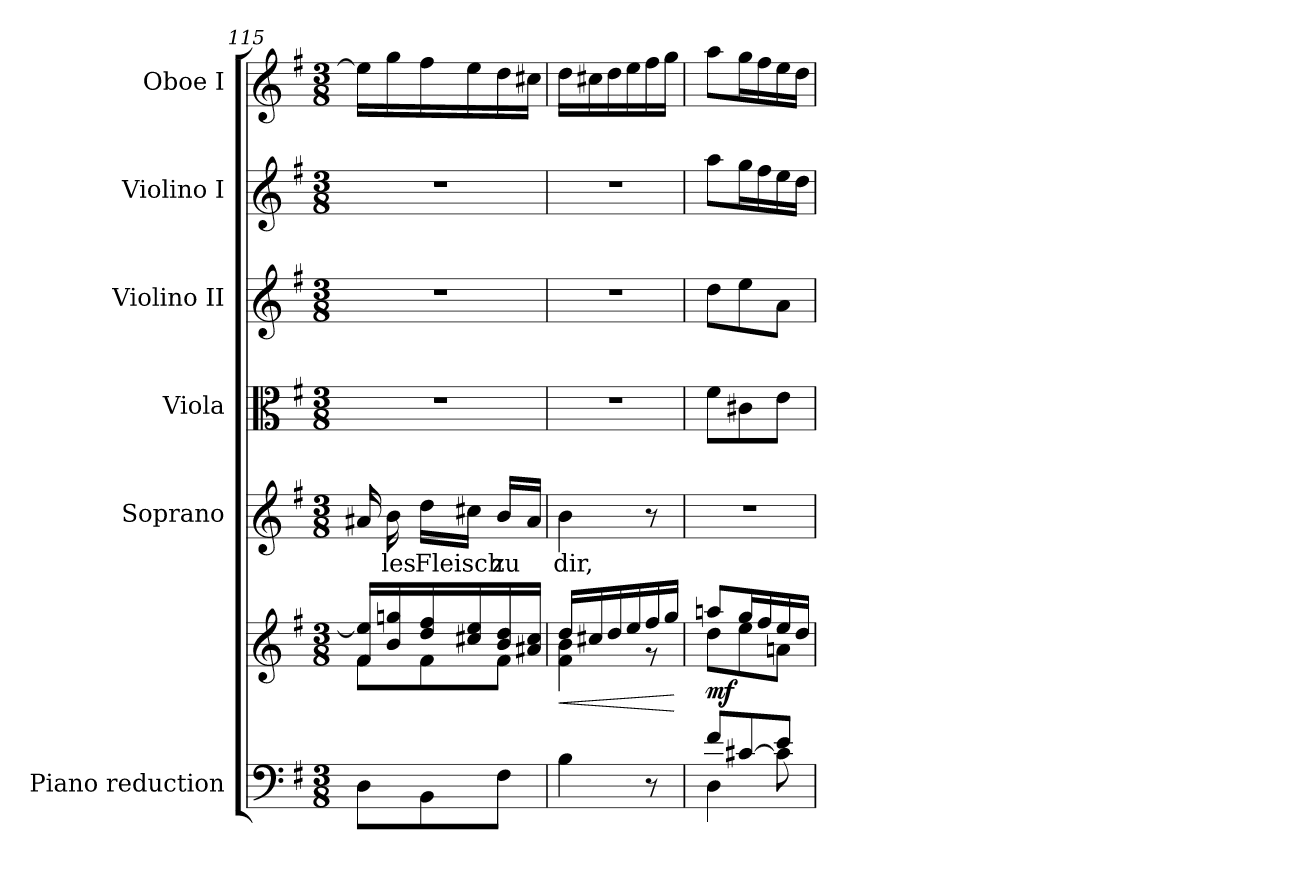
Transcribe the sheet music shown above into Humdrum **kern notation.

**kern	**kern	**dynam	**kern	**text	**kern	**kern	**kern	**kern
*part6	*part6	*part6	*part5	*part5	*part4	*part3	*part2	*part1
*staff7	*staff6	*staff6/7	*staff5	*staff5	*staff4	*staff3	*staff2	*staff1
*I"Piano reduction	*	*	*I"Soprano	*	*I"Viola	*I"Violino II	*I"Violino I	*I"Oboe I
*I'Pno	*	*	*	*	*I'Vla	*I'Vln	*I'Vln	*I'Ob
*clefF4	*clefG2	*	*clefG2	*	*clefC3	*clefG2	*clefG2	*clefG2
*k[f#]	*k[f#]	*	*k[f#]	*	*k[f#]	*k[f#]	*k[f#]	*k[f#]
*M3/8	*M3/8	*	*M3/8	*	*M3/8	*M3/8	*M3/8	*M3/8
=115	=115	=115	=115	=115	=115	=115	=115	=115
*	*^	*	*	*	*	*	*	*
8D\L	16f#/ 16ee/]LL	8f#\L	.	16a#X/	.	4.r	4.r	4.r	16ee\LL]
!	!	!	!	!	!LO:LY:b	!	!	!	!
.	16b/ 16ggn/	.	.	16b\	-les	.	.	.	16gg\
!	!	!	!	!	!LO:LY:b	!	!	!	!
8BB\	16dd/ 16ff#/	8f#\	.	16dd\LL	Fleisch	.	.	.	16ff#\
.	16cc#X/ 16ee/	.	.	16cc#X\JJ	.	.	.	.	16ee\
!	!	!	!	!	!LO:LY:b	!	!	!	!
8F#\J	16b/ 16dd/	8f#\J	.	16b/LL	zu	.	.	.	16dd\
.	16a#X/ 16cc#/JJ	.	.	16a#/JJ	.	.	.	.	16cc#X\JJ
=116	=116	=116	=116	=116	=116	=116	=116	=116	=116
!	!	!	!LO:HP:b	!	!LO:LY:b	!	!	!	!
4B\	16dd/LL	4f#\ 4b\	<	4b\	dir,	4.r	4.r	4.r	16dd\LL
.	16cc#X/	.	.	.	.	.	.	.	16cc#X\
.	16dd/	.	.	.	.	.	.	.	16dd\
.	16ee/	.	.	.	.	.	.	.	16ee\
8r	16ff#/	8r	.	8r	.	.	.	.	16ff#\
.	16gg/JJ	.	.	.	.	.	.	.	16gg\JJ
*	*v	*v	*	*	*	*	*	*	*
.	.	[	.	.	.	.	.	.
=117	=117	=117	=117	=117	=117	=117	=117	=117
*^	*^	*	*	*	*	*	*	*
!	!	!	!	!LO:DY:b	!	!	!	!	!	!
8f#/L	4D\	8aan/L	8dd\L	mf	4.r	.	8f#\L	8dd\L	8aa\L	8aa\L
[<8c#X/	.	16gg/L	8ee\	.	.	.	8c#X\	8ee\	16gg\L	16gg\L
.	.	16ff#/	.	.	.	.	.	.	16ff#\	16ff#\
8e/J	8c#\]	16ee/	8an\J	.	.	.	8e\J	8a\J	16ee\	16ee\
.	.	16dd/JJ	.	.	.	.	.	.	16dd\JJ	16dd\JJ
*v	*v	*	*	*	*	*	*	*	*	*
*	*v	*v	*	*	*	*	*	*	*
=	=	=	=	=	=	=	=	=
*-	*-	*-	*-	*-	*-	*-	*-	*-
